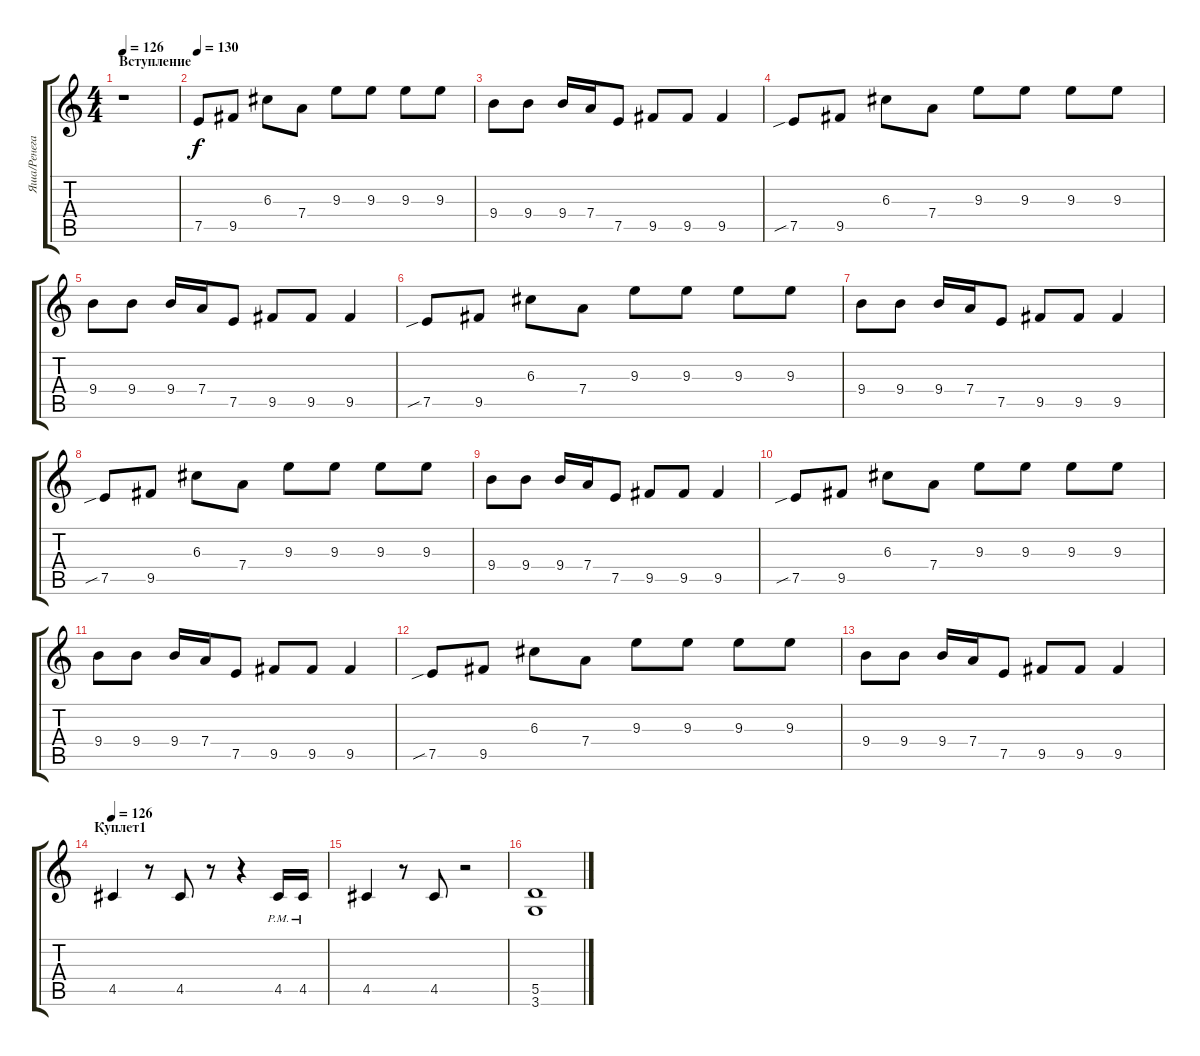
\track ("Яша/Ренегат" "Яша/Ренега") {instrument distortionguitar}
\staff {score tabs}
\tuning (E4 B3 G3 D3 A2 E2) {hide}
\ts (4 4)
\section ("" "Вступление")
\tempo 126
\clef g2
\ks c
r.1{dy f instrument distortionguitar} |
\tempo 130
7.5.8 9.5.8 6.3.8 7.4.8 9.3.8 9.3.8 9.3.8 9.3.8 |
9.4.8 9.4.8 9.4.16 7.4.16 7.5.8 9.5.8 9.5.8 9.5.4 |
7.5{sib}.8 9.5.8 6.3.8 7.4.8 9.3.8 9.3.8 9.3.8 9.3.8 |
9.4.8 9.4.8 9.4.16 7.4.16 7.5.8 9.5.8 9.5.8 9.5.4 |
7.5{sib}.8 9.5.8 6.3.8 7.4.8 9.3.8 9.3.8 9.3.8 9.3.8 |
9.4.8 9.4.8 9.4.16 7.4.16 7.5.8 9.5.8 9.5.8 9.5.4 |
7.5{sib}.8 9.5.8 6.3.8 7.4.8 9.3.8 9.3.8 9.3.8 9.3.8 |
9.4.8 9.4.8 9.4.16 7.4.16 7.5.8 9.5.8 9.5.8 9.5.4 |
7.5{sib}.8 9.5.8 6.3.8 7.4.8 9.3.8 9.3.8 9.3.8 9.3.8 |
9.4.8 9.4.8 9.4.16 7.4.16 7.5.8 9.5.8 9.5.8 9.5.4 |
7.5{sib}.8 9.5.8 6.3.8 7.4.8 9.3.8 9.3.8 9.3.8 9.3.8 |
9.4.8 9.4.8 9.4.16 7.4.16 7.5.8 9.5.8 9.5.8 9.5.4 |
\section ("" "Куплет1")
\tempo 126
4.5.4 r.8 4.5.8 r.8 r.4 4.5{pm}.16 4.5{pm}.16 |
4.5.4 r.8 4.5.8 r.2 |
(5.5 3.6).1
